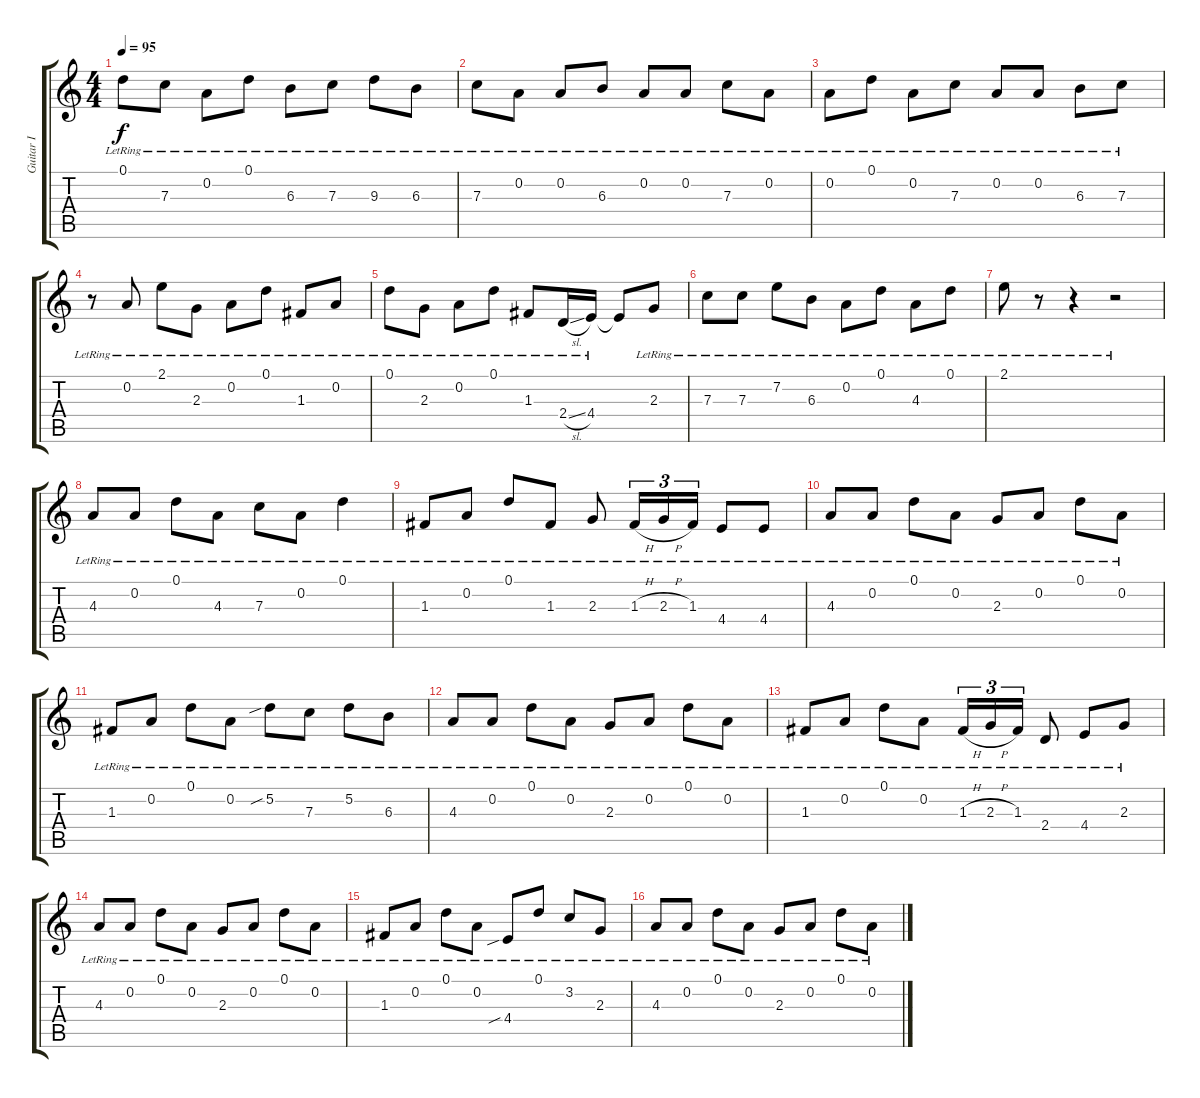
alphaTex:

\track ("Guitar I" "Guitar I") {instrument acousticguitarsteel}
\staff {score tabs}
\tuning (D4 A3 F3 C3 G2 D2) {hide}
\ts (4 4)
\tempo 95
\clef g2
\ks c
0.1{lr}.8{dy f} 7.3{lr}.8 0.2{lr}.8 0.1{lr}.8 6.3{lr}.8 7.3{lr}.8 9.3{lr}.8 6.3{lr}.8 |
7.3{lr}.8 0.2{lr}.8 0.2{lr}.8 6.3{lr}.8 0.2{lr}.8 0.2{lr}.8 7.3{lr}.8 0.2{lr}.8 |
0.2{lr}.8 0.1{lr}.8 0.2{lr}.8 7.3{lr}.8 0.2{lr}.8 0.2{lr}.8 6.3{lr}.8 7.3{lr}.8 |
r.8 0.2{lr}.8 2.1{lr}.8 2.3{lr}.8 0.2{lr}.8 0.1{lr}.8 1.3{lr}.8 0.2{lr}.8 |
0.1{lr}.8 2.3{lr}.8 0.2{lr}.8 0.1{lr}.8 1.3{lr}.8 2.4{sl lr}.16 4.4{lr}.16 4.4{t}.8 2.3{lr}.8 |
7.3{lr}.8 7.3{lr}.8 7.2{lr}.8 6.3{lr}.8 0.2{lr}.8 0.1{lr}.8 4.3{lr}.8 0.1{lr}.8 |
2.1{lr}.8 r.8 r.4 r.2 |
4.3{lr}.8 0.2{lr}.8 0.1{lr}.8 4.3{lr}.8 7.3{lr}.8 0.2{lr}.8 0.1{lr}.4 |
1.3{lr}.8 0.2{lr}.8 0.1{lr}.8 1.3{lr}.8 2.3{lr}.8 1.3{h lr}.16{tu (3 2)} 2.3{h lr}.16{tu (3 2)} 1.3{lr}.16{tu (3 2)} 4.4{lr}.8 4.4{lr}.8 |
4.3{lr}.8 0.2{lr}.8 0.1{lr}.8 0.2{lr}.8 2.3{lr}.8 0.2{lr}.8 0.1{lr}.8 0.2{lr}.8 |
1.3{lr}.8 0.2{lr}.8 0.1{lr}.8 0.2{lr}.8 5.2{sib lr}.8 7.3{lr}.8 5.2{lr}.8 6.3{lr}.8 |
4.3{lr}.8 0.2{lr}.8 0.1{lr}.8 0.2{lr}.8 2.3{lr}.8 0.2{lr}.8 0.1{lr}.8 0.2{lr}.8 |
1.3{lr}.8 0.2{lr}.8 0.1{lr}.8 0.2{lr}.8 1.3{h lr}.16{tu (3 2)} 2.3{h lr}.16{tu (3 2)} 1.3{lr}.16{tu (3 2)} 2.4{lr}.8 4.4{lr}.8 2.3{lr}.8 |
4.3{lr}.8 0.2{lr}.8 0.1{lr}.8 0.2{lr}.8 2.3{lr}.8 0.2{lr}.8 0.1{lr}.8 0.2{lr}.8 |
1.3{lr}.8 0.2{lr}.8 0.1{lr}.8 0.2{lr}.8 4.4{sib lr}.8 0.1{lr}.8 3.2{lr}.8 2.3{lr}.8 |
4.3{lr}.8 0.2{lr}.8 0.1{lr}.8 0.2{lr}.8 2.3{lr}.8 0.2{lr}.8 0.1{lr}.8 0.2{lr}.8
